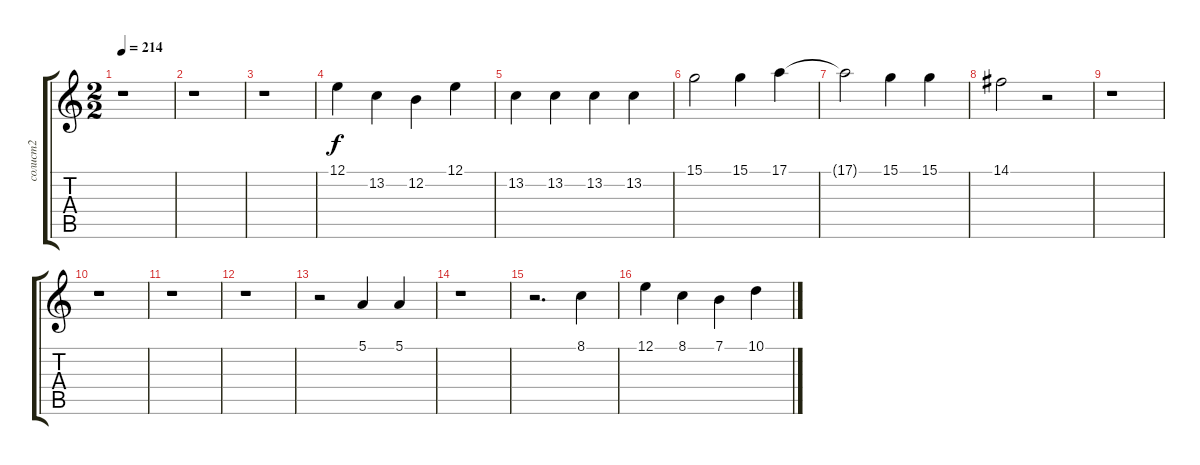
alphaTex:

\track ("солист2" "солист2") {instrument acousticgrandpiano}
\staff {score tabs}
\tuning (E4 B3 G3 D3 A2 E2) {hide}
\ts (2 2)
\tempo 214
\clef g2
\ks c
r.1{dy f} |
r.1 |
r.1 |
12.1.4 13.2.4 12.2.4 12.1.4 |
13.2.4 13.2.4 13.2.4 13.2.4 |
15.1.2 15.1.4 17.1.4 |
17.1{t}.2 15.1.4 15.1.4 |
14.1.2 r.2 |
r.1 |
r.1 |
r.1 |
r.1 |
r.2 5.1.4 5.1.4 |
r.1 |
r.2{d} 8.1.4 |
12.1.4 8.1.4 7.1.4 10.1.4
